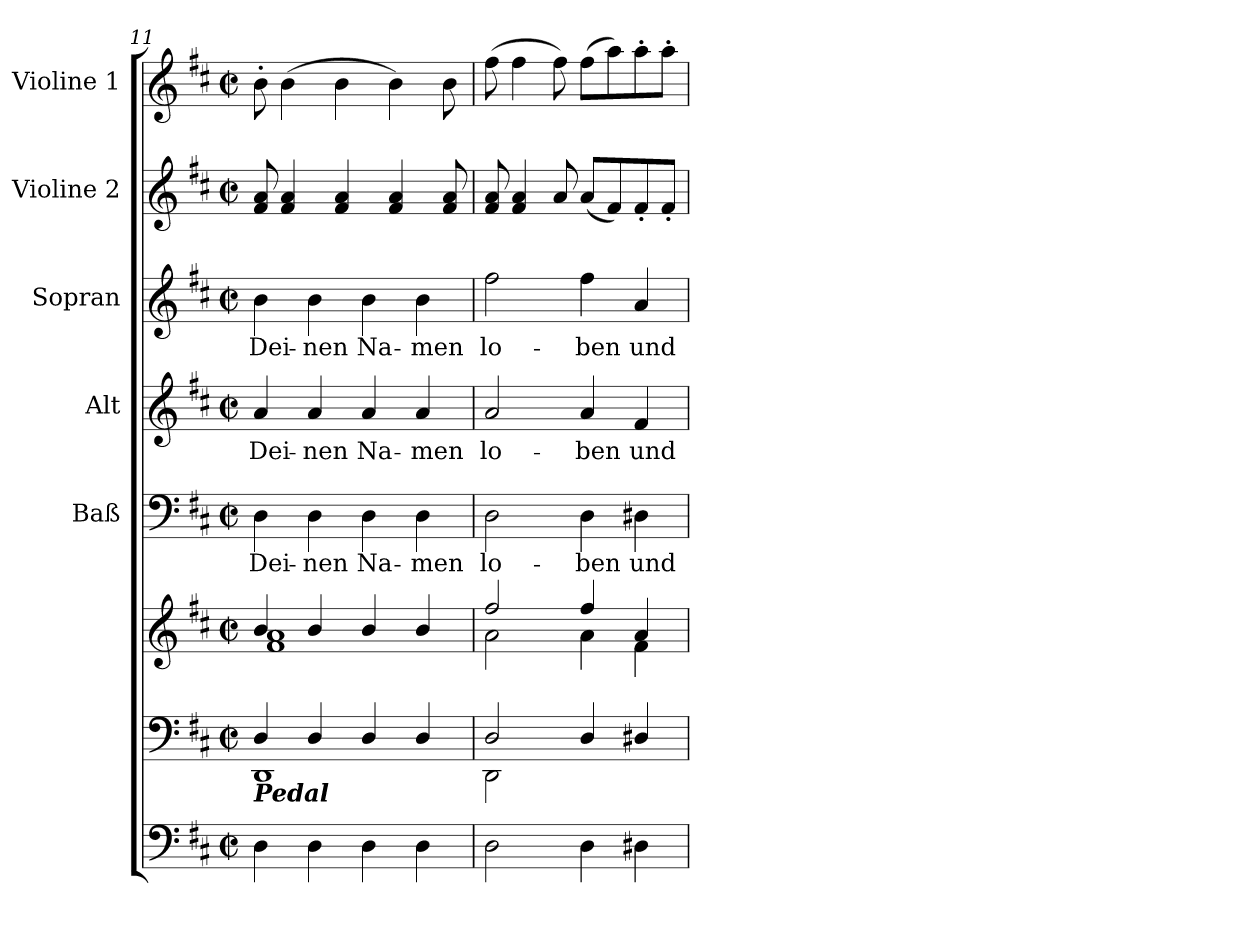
**kern	**kern	**kern	**kern	**text	**kern	**text	**kern	**text	**kern	**kern
*part7	*part6	*part6	*part5	*part5	*part4	*part4	*part3	*part3	*part2	*part1
*staff8	*staff7	*staff6	*staff5	*staff5	*staff4	*staff4	*staff3	*staff3	*staff2	*staff1
*	*	*	*I"Baß	*	*I"Alt	*	*I"Sopran	*	*I"Violine 2	*I"Violine 1
*	*	*	*	*	*	*	*	*	*I'Vln	*I'Vln
!!LO:PB:g=z
*clefF4	*clefF4	*clefG2	*clefF4	*	*clefG2	*	*clefG2	*	*clefG2	*clefG2
*ITrd7c12	*	*	*	*	*	*	*	*	*	*
*k[f#c#]	*k[f#c#]	*k[f#c#]	*k[f#c#]	*	*k[f#c#]	*	*k[f#c#]	*	*k[f#c#]	*k[f#c#]
*D:	*D:	*D:	*D:	*	*D:	*	*D:	*	*D:	*D:
*M2/2	*M2/2	*M2/2	*M2/2	*	*M2/2	*	*M2/2	*	*M2/2	*M2/2
*met(c|)	*met(c|)	*met(c|)	*met(c|)	*	*met(c|)	*	*met(c|)	*	*met(c|)	*met(c|)
=11	=11	=11	=11	=11	=11	=11	=11	=11	=11	=11
*	*^	*^	*	*	*	*	*	*	*	*
!	!LO:TX:b:Bi:t=Pedal	!	!	!	!	!	!	!	!	!	!	!
!	!	!	!	!	!	!LO:LY:b	!	!LO:LY:b	!	!LO:LY:b	!	!
4DD\	4D/	1DD	4b/	1f# 1a	4D\	Dei-	4a/	Dei-	4b\	Dei-	8f#/ 8a/	8b'>\
.	.	.	.	.	.	.	.	.	.	.	4f#/ 4a/	(>4b\
!	!	!	!	!	!	!LO:LY:b	!	!LO:LY:b	!	!LO:LY:b	!	!
4DD\	4D/	.	4b/	.	4D\	-nen	4a/	-nen	4b\	-nen	.	.
.	.	.	.	.	.	.	.	.	.	.	4f#/ 4a/	4b\
!	!	!	!	!	!	!LO:LY:b	!	!LO:LY:b	!	!LO:LY:b	!	!
4DD\	4D/	.	4b/	.	4D\	Na-	4a/	Na-	4b\	Na-	.	.
.	.	.	.	.	.	.	.	.	.	.	4f#/ 4a/	4b\)
!	!	!	!	!	!	!LO:LY:b	!	!LO:LY:b	!	!LO:LY:b	!	!
4DD\	4D/	.	4b/	.	4D\	-men	4a/	-men	4b\	-men	.	.
.	.	.	.	.	.	.	.	.	.	.	8f#/ 8a/	8b\
=12	=12	=12	=12	=12	=12	=12	=12	=12	=12	=12	=12	=12
!	!	!	!	!	!	!LO:LY:b	!	!LO:LY:b	!	!LO:LY:b	!	!
2DD\	2D/	2DD\	2ff#/	2a\	2D\	lo-	2a/	lo-	2ff#\	lo-	8f#/ 8a/	(>8ff#\
.	.	.	.	.	.	.	.	.	.	.	4f#/ 4a/	4ff#\
.	.	.	.	.	.	.	.	.	.	.	8a/	8ff#\)
!	!	!	!	!	!	!LO:LY:b	!	!LO:LY:b	!	!LO:LY:b	!	!
4DD\	4D/	2ryy	4ff#/	4a\	4D\	-ben	4a/	-ben	4ff#\	-ben	(<8a/L	(>8ff#\L
.	.	.	.	.	.	.	.	.	.	.	8f#/)	8aa\)
!	!	!	!	!	!	!LO:LY:b	!	!LO:LY:b	!	!LO:LY:b	!	!
4DD#X\	4D#X/	.	4a/	4f#\	4D#X\	und	4f#/	und	4a/	und	8f#'</	8aa'>\
.	.	.	.	.	.	.	.	.	.	.	8f#'</J	8aa'>\J
*	*v	*v	*	*	*	*	*	*	*	*	*	*
*	*	*v	*v	*	*	*	*	*	*	*	*
=	=	=	=	=	=	=	=	=	=	=
*-	*-	*-	*-	*-	*-	*-	*-	*-	*-	*-
